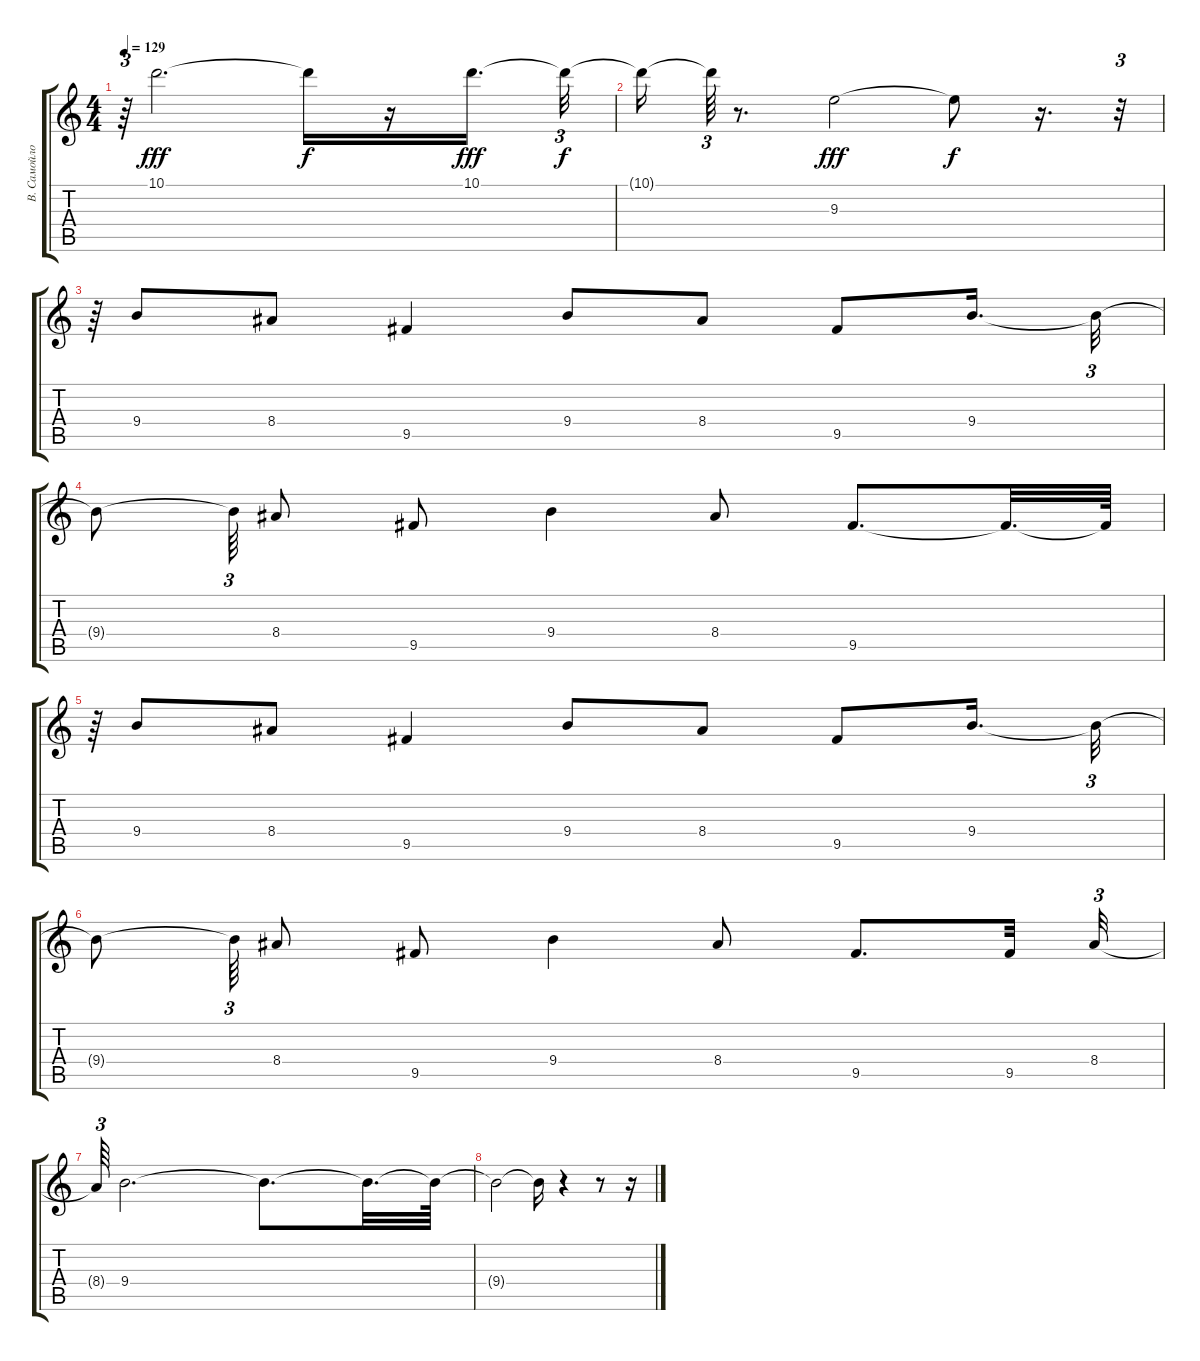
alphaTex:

\track ("В. Самойлов" "В. Самойло") {instrument electricguitarjazz}
\staff {score tabs}
\tuning (E4 B3 G3 D3 A2 E2) {hide}
\ts (4 4)
\tempo 129
\clef g2
\ks c
r.64{tu (3 2) dy f} 10.1.2{d dy fff} 10.1{t}.16{dy f} r.16 10.1.16{d dy fff} 10.1{t}.32{tu (3 2) dy f} |
10.1{t}.16 10.1{t}.64{tu (3 2)} r.8{d} 9.3.2{dy fff} 9.3{t}.8{dy f} r.16{d} r.32{tu (3 2)} |
r.64{tu (3 2)} 9.4.8{instrument electricguitarclean} 8.4.8 9.5.4 9.4.8 8.4.8 9.5.8 9.4.16{d} 9.4{t}.32{tu (3 2)} |
9.4{t}.8 9.4{t}.64{tu (3 2)} 8.4.8 9.5.8 9.4.4 8.4.8 9.5.8{d} 9.5{t}.32{d} 9.5{t}.64 |
r.64{tu (3 2)} 9.4.8 8.4.8 9.5.4 9.4.8 8.4.8 9.5.8 9.4.16{d} 9.4{t}.32{tu (3 2)} |
9.4{t}.8 9.4{t}.64{tu (3 2)} 8.4.8 9.5.8 9.4.4 8.4.8 9.5.8{d} 9.5.32 8.4.32{tu (3 2)} |
8.4{t}.64{tu (3 2)} 9.4.2{d} 9.4{t}.8{d} 9.4{t}.32{d} 9.4{t}.64 |
9.4{t}.2 9.4{t}.16 r.4 r.8 r.16
